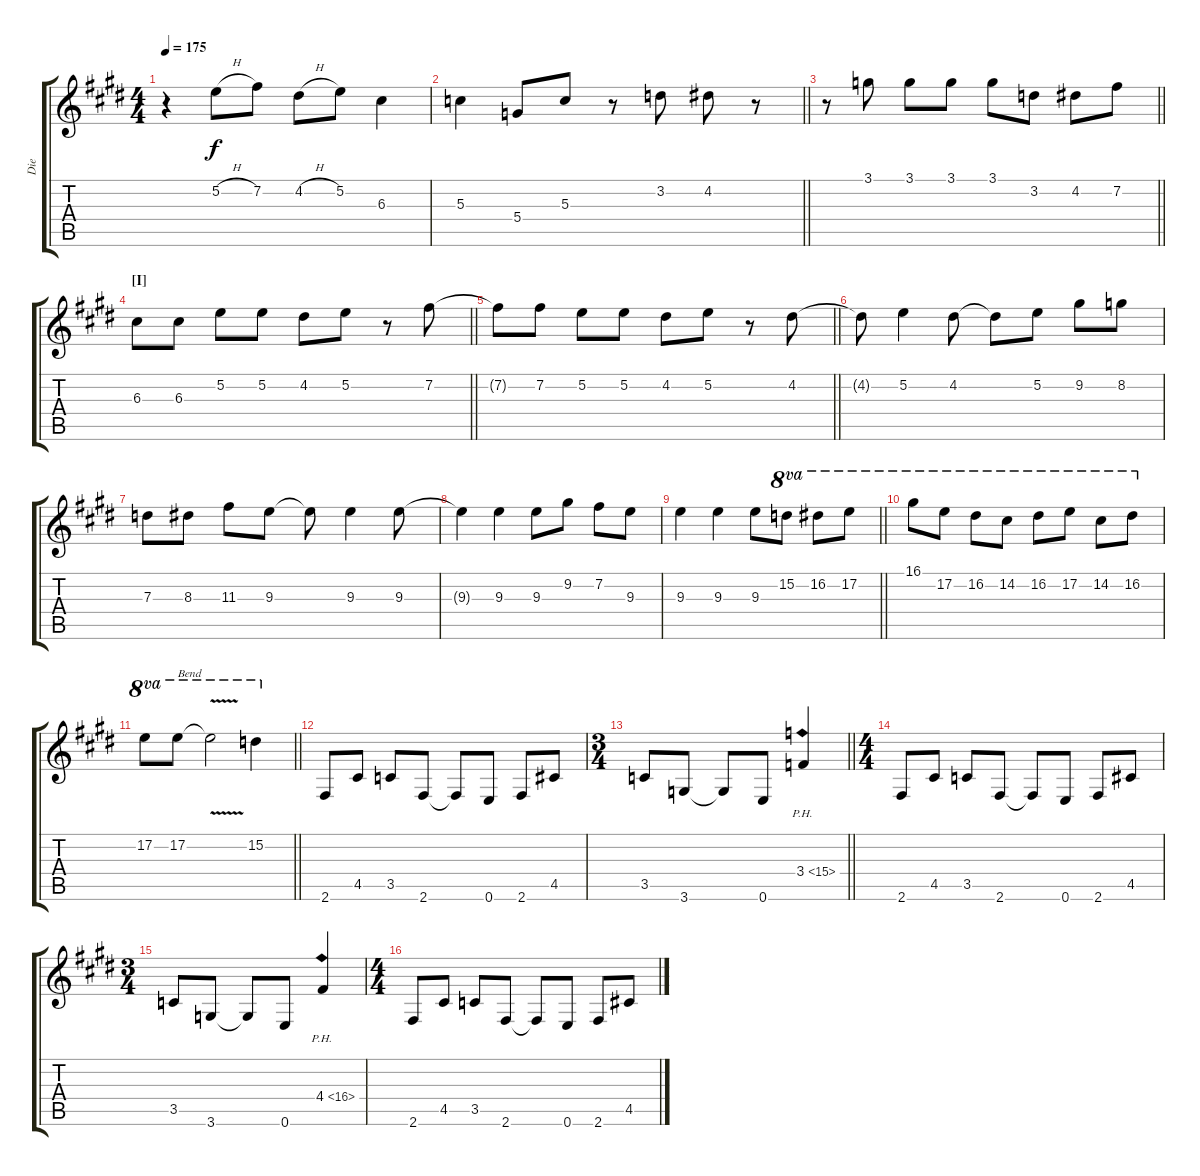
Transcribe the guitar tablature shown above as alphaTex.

\track ("Die" "Die") {instrument distortionguitar}
\staff {score tabs}
\tuning (E4 B3 G3 D3 A2 E2) {hide}
\ts (4 4)
\tempo 175
\clef g2
\ks c#minor
r.4{dy f} 5.2{h}.8 7.2.8 4.2{h}.8 5.2.8 6.3.4 |
\barLineRight lightlight
5.3.4 5.4.8 5.3.8 r.8 3.2.8 4.2.8 r.8 |
\barLineRight lightlight
r.8 3.1.8 3.1.8 3.1.8 3.1.8 3.2.8 4.2.8 7.2.8 |
\section ("" "[I]")
\barLineRight lightlight
6.3.8 6.3.8 5.2.8 5.2.8 4.2.8 5.2.8 r.8 7.2.8 |
\barLineRight lightlight
7.2{t}.8 7.2.8 5.2.8 5.2.8 4.2.8 5.2.8 r.8 4.2.8 |
4.2{t}.8 5.2.4 4.2.8 4.2{t}.8 5.2.8 9.2.8 8.2.8 |
7.3.8 8.3.8 11.3.8 9.3.8 9.3{t}.8 9.3.4 9.3.8 |
9.3{t}.4 9.3.4 9.3.8 9.2.8 7.2.8 9.3.8 |
\barLineRight lightlight
9.3.4 9.3.4 9.3.8 15.2.8{ot 8va} 16.2.8{ot 8va} 17.2.8{ot 8va} |
16.1.8{ot 8va} 17.2.8{ot 8va} 16.2.8{ot 8va} 14.2.8{ot 8va} 16.2.8{ot 8va} 17.2.8{ot 8va} 14.2.8{ot 8va} 16.2.8{ot 8va} |
\barLineRight lightlight
17.2.8{ot 8va} 17.2.8{ot 8va txt "Bend"} 17.2{v t}.2{ot 8va} 15.2.4{ot 8va} |
2.6.8{balance 8} 4.5.8 3.5.8 2.6.8 2.6{t}.8 0.6.8 2.6.8 4.5.8 |
\ts (3 4)
\barLineRight lightlight
3.5.8 3.6.8 3.6{t}.8 0.6.8 3.4{ph 12}.4 |
\ts (4 4)
2.6.8 4.5.8 3.5.8 2.6.8 2.6{t}.8 0.6.8 2.6.8 4.5.8 |
\ts (3 4)
3.5.8 3.6.8 3.6{t}.8 0.6.8 4.4{ph 12}.4 |
\ts (4 4)
2.6.8 4.5.8 3.5.8 2.6.8 2.6{t}.8 0.6.8 2.6.8 4.5.8
